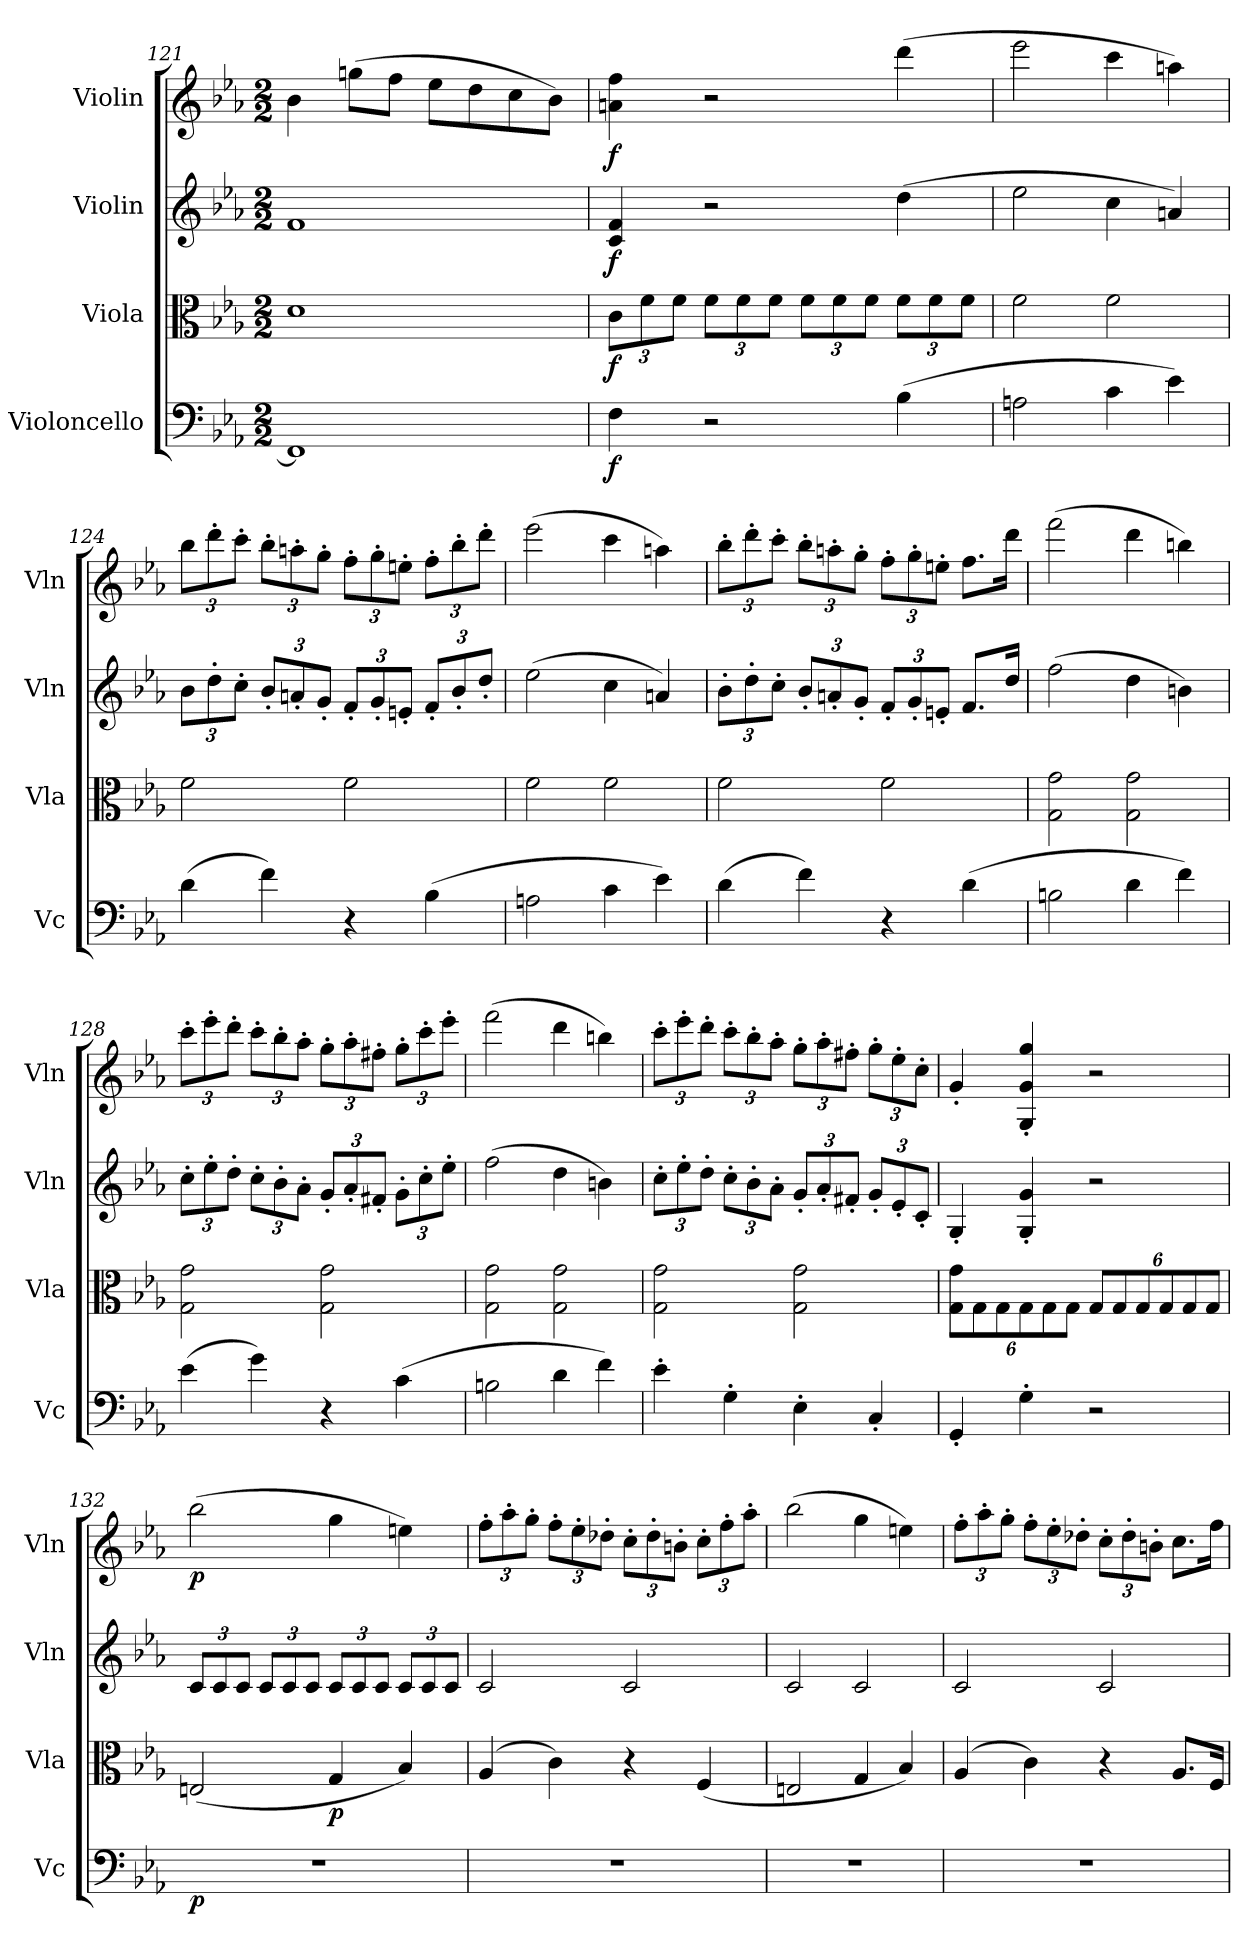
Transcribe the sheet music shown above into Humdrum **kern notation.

**kern	**dynam	**kern	**dynam	**kern	**dynam	**kern	**dynam
*part4	*part4	*part3	*part3	*part2	*part2	*part1	*part1
*staff4	*staff4	*staff3	*staff3	*staff2	*staff2	*staff1	*staff1
*I"Violoncello	*	*I"Viola	*	*I"Violin	*	*I"Violin	*
*I'Vc	*	*I'Vla	*	*I'Vln	*	*I'Vln	*
*clefF4	*	*clefC3	*	*clefG2	*	*clefG2	*
*k[b-e-a-]	*	*k[b-e-a-]	*	*k[b-e-a-]	*	*k[b-e-a-]	*
*M2/2	*	*M2/2	*	*M2/2	*	*M2/2	*
=121	=121	=121	=121	=121	=121	=121	=121
1FF]	.	1d	.	1f	.	4b-\	.
.	.	.	.	.	.	(8ggn\L	.
.	.	.	.	.	.	8ff\J	.
.	.	.	.	.	.	8ee-\L	.
.	.	.	.	.	.	8dd\	.
.	.	.	.	.	.	8cc\	.
.	.	.	.	.	.	8b-\J)	.
=122	=122	=122	=122	=122	=122	=122	=122
4F\	f	12c\L	f	4c/ 4f/	f	4an\ 4ff\	f
.	.	12f\	.	.	.	.	.
.	.	12f\J	.	.	.	.	.
2r	.	12f\L	.	2r	.	2r	.
.	.	12f\	.	.	.	.	.
.	.	12f\J	.	.	.	.	.
.	.	12f\L	.	.	.	.	.
.	.	12f\	.	.	.	.	.
.	.	12f\J	.	.	.	.	.
(4B-\	.	12f\L	.	(4dd\	.	(4ddd\	.
.	.	12f\	.	.	.	.	.
.	.	12f\J	.	.	.	.	.
=123	=123	=123	=123	=123	=123	=123	=123
2An\	.	2f\	.	2ee-\	.	2eee-\	.
4c\	.	2f\	.	4cc\	.	4ccc\	.
4e-\)	.	.	.	4an/)	.	4aan\)	.
=124	=124	=124	=124	=124	=124	=124	=124
(4d\	.	2f\	.	12b-\L	.	12bb-\L	.
.	.	.	.	12dd'\	.	12ddd'\	.
.	.	.	.	12cc'\J	.	12ccc'\J	.
4f\)	.	.	.	12b-'/L	.	12bb-'\L	.
.	.	.	.	12an'/	.	12aan'\	.
.	.	.	.	12g'/J	.	12gg'\J	.
4r	.	2f\	.	12f'/L	.	12ff'\L	.
.	.	.	.	12g'/	.	12gg'\	.
.	.	.	.	12en'/J	.	12een'\J	.
(4B-\	.	.	.	12f'/L	.	12ff'\L	.
.	.	.	.	12b-'/	.	12bb-'\	.
.	.	.	.	12dd'/J	.	12ddd'\J	.
=125	=125	=125	=125	=125	=125	=125	=125
2An\	.	2f\	.	(2ee-\	.	(2eee-\	.
4c\	.	2f\	.	4cc\	.	4ccc\	.
4e-\)	.	.	.	4an/)	.	4aan\)	.
=126	=126	=126	=126	=126	=126	=126	=126
(4d\	.	2f\	.	12b-'\L	.	12bb-'\L	.
.	.	.	.	12dd'\	.	12ddd'\	.
.	.	.	.	12cc'\J	.	12ccc'\J	.
4f\)	.	.	.	12b-'/L	.	12bb-'\L	.
.	.	.	.	12an'/	.	12aan'\	.
.	.	.	.	12g'/J	.	12gg'\J	.
4r	.	2f\	.	12f'/L	.	12ff'\L	.
.	.	.	.	12g'/	.	12gg'\	.
.	.	.	.	12en'/J	.	12een'\J	.
(4d\	.	.	.	8.f/L	.	8.ff\L	.
.	.	.	.	16dd/Jk	.	16ddd\Jk	.
=127	=127	=127	=127	=127	=127	=127	=127
2Bn\	.	2G\ 2g\	.	(2ff\	.	(2fff\	.
4d\	.	2G\ 2g\	.	4dd\	.	4ddd\	.
4f\)	.	.	.	4bn\)	.	4bbn\)	.
=128	=128	=128	=128	=128	=128	=128	=128
(4e-\	.	2G\ 2g\	.	12cc'\L	.	12ccc'\L	.
.	.	.	.	12ee-'\	.	12eee-'\	.
.	.	.	.	12dd'\J	.	12ddd'\J	.
4g\)	.	.	.	12cc'\L	.	12ccc'\L	.
.	.	.	.	12b-'\	.	12bb-'\	.
.	.	.	.	12a-'\J	.	12aa-'\J	.
4r	.	2G\ 2g\	.	12g'/L	.	12gg'\L	.
.	.	.	.	12a-'/	.	12aa-'\	.
.	.	.	.	12f#X'/J	.	12ff#X'\J	.
(4c\	.	.	.	12g'\L	.	12gg'\L	.
.	.	.	.	12cc'\	.	12ccc'\	.
.	.	.	.	12ee-'\J	.	12eee-'\J	.
=129	=129	=129	=129	=129	=129	=129	=129
2Bn\	.	2G\ 2g\	.	(2ff\	.	(2fff\	.
4d\	.	2G\ 2g\	.	4dd\	.	4ddd\	.
4f\)	.	.	.	4bn\)	.	4bbn\)	.
=130	=130	=130	=130	=130	=130	=130	=130
4e-'\	.	2G\ 2g\	.	12cc'\L	.	12ccc'\L	.
.	.	.	.	12ee-'\	.	12eee-'\	.
.	.	.	.	12dd'\J	.	12ddd'\J	.
4G'\	.	.	.	12cc'\L	.	12ccc'\L	.
.	.	.	.	12b-'\	.	12bb-'\	.
.	.	.	.	12a-'\J	.	12aa-'\J	.
4E-'\	.	2G\ 2g\	.	12g'/L	.	12gg'\L	.
.	.	.	.	12a-'/	.	12aa-'\	.
.	.	.	.	12f#X'/J	.	12ff#X'\J	.
4C'/	.	.	.	12g'/L	.	12gg'\L	.
.	.	.	.	12e-'/	.	12ee-'\	.
.	.	.	.	12c'/J	.	12cc'\J	.
=131	=131	=131	=131	=131	=131	=131	=131
4GG'/	.	12G\ 12g\L	.	4G'/	.	4g'/	.
.	.	12G\	.	.	.	.	.
.	.	12G\	.	.	.	.	.
4G'\	.	12G\	.	4G'/ 4g'/	.	4G'/ 4g'/ 4gg'/	.
.	.	12G\	.	.	.	.	.
.	.	12G\J	.	.	.	.	.
2r	.	12G/L	.	2r	.	2r	.
.	.	12G/	.	.	.	.	.
.	.	12G/	.	.	.	.	.
.	.	12G/	.	.	.	.	.
.	.	12G/	.	.	.	.	.
.	.	12G/J	.	.	.	.	.
=132	=132	=132	=132	=132	=132	=132	=132
1r	p	(2En/	.	12c/L	.	(2bb-\	p
.	.	.	.	12c/	.	.	.
.	.	.	.	12c/J	.	.	.
.	.	.	.	12c/L	.	.	.
.	.	.	.	12c/	.	.	.
.	.	.	.	12c/J	.	.	.
.	.	4G/	p	12c/L	.	4gg\	.
.	.	.	.	12c/	.	.	.
.	.	.	.	12c/J	.	.	.
.	.	4B-/)	.	12c/L	.	4een\)	.
.	.	.	.	12c/	.	.	.
.	.	.	.	12c/J	.	.	.
=133	=133	=133	=133	=133	=133	=133	=133
1r	.	(4A-/	.	2c/	.	12ff'\L	.
.	.	.	.	.	.	12aa-'\	.
.	.	.	.	.	.	12gg'\J	.
.	.	4c\)	.	.	.	12ff'\L	.
.	.	.	.	.	.	12ee-'\	.
.	.	.	.	.	.	12dd-X'\J	.
.	.	4r	.	2c/	.	12cc'\L	.
.	.	.	.	.	.	12dd-'\	.
.	.	.	.	.	.	12bn'\J	.
.	.	(4F/	.	.	.	12cc'\L	.
.	.	.	.	.	.	12ff'\	.
.	.	.	.	.	.	12aa-'\J	.
=134	=134	=134	=134	=134	=134	=134	=134
1r	.	2En/	.	2c/	.	(2bb-\	.
.	.	4G/	.	2c/	.	4gg\	.
.	.	4B-/)	.	.	.	4een\)	.
=135	=135	=135	=135	=135	=135	=135	=135
1r	.	(4A-/	.	2c/	.	12ff'\L	.
.	.	.	.	.	.	12aa-'\	.
.	.	.	.	.	.	12gg'\J	.
.	.	4c\)	.	.	.	12ff'\L	.
.	.	.	.	.	.	12ee-'\	.
.	.	.	.	.	.	12dd-X'\J	.
.	.	4r	.	2c/	.	12cc'\L	.
.	.	.	.	.	.	12dd-'\	.
.	.	.	.	.	.	12bn'\J	.
.	.	8.A-/L	.	.	.	8.cc\L	.
.	.	16F/Jk	.	.	.	16ff\Jk	.
=	=	=	=	=	=	=	=
*-	*-	*-	*-	*-	*-	*-	*-
